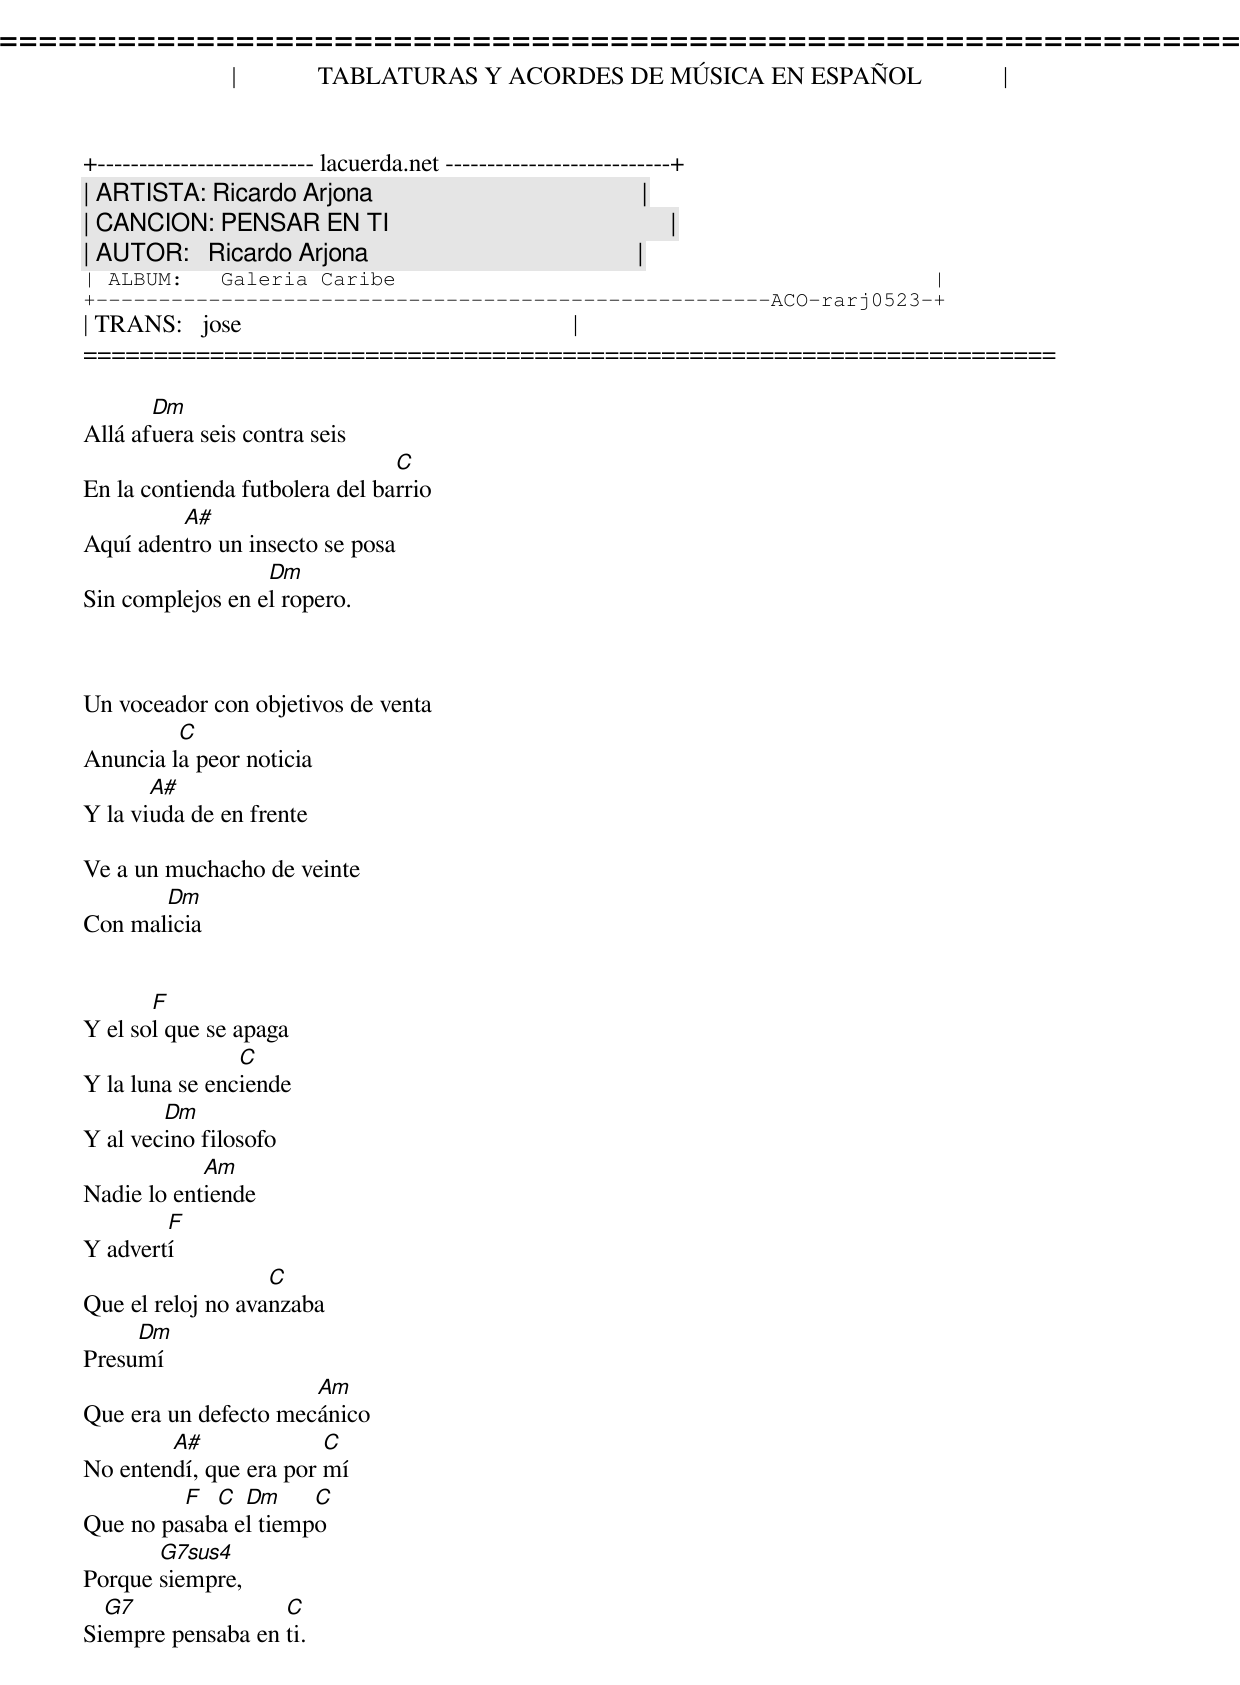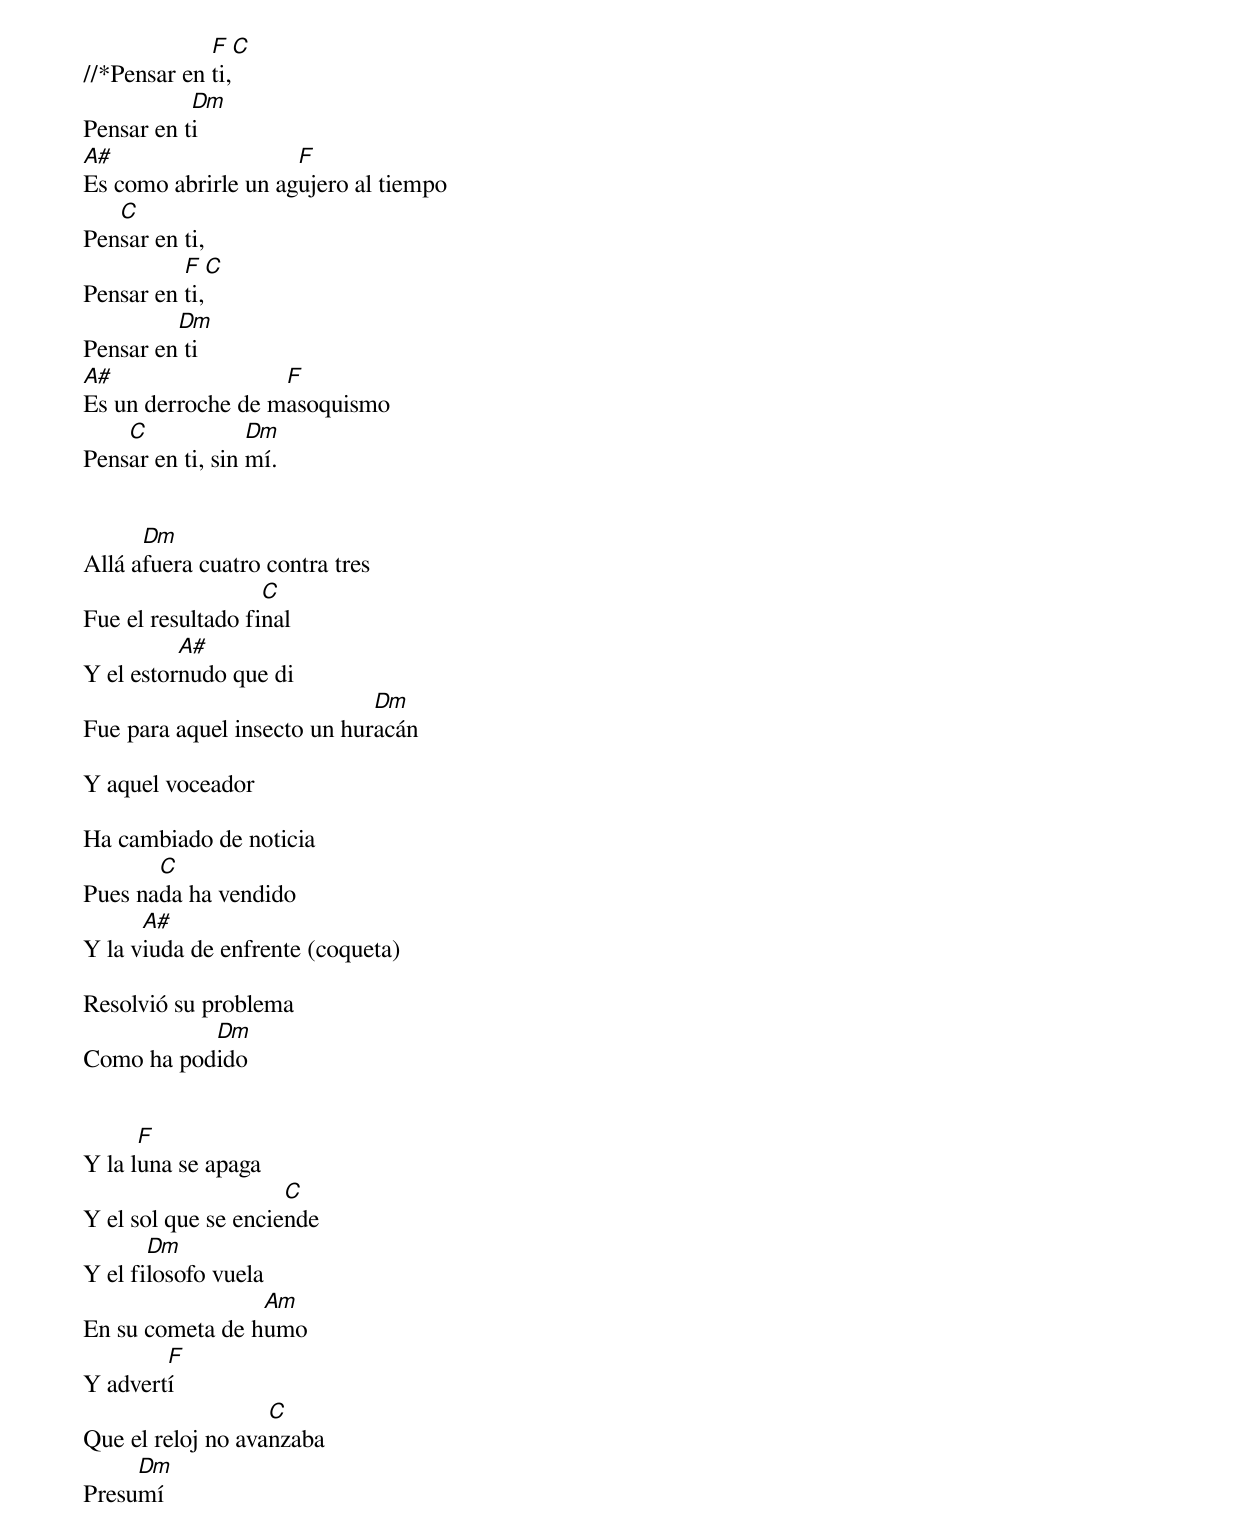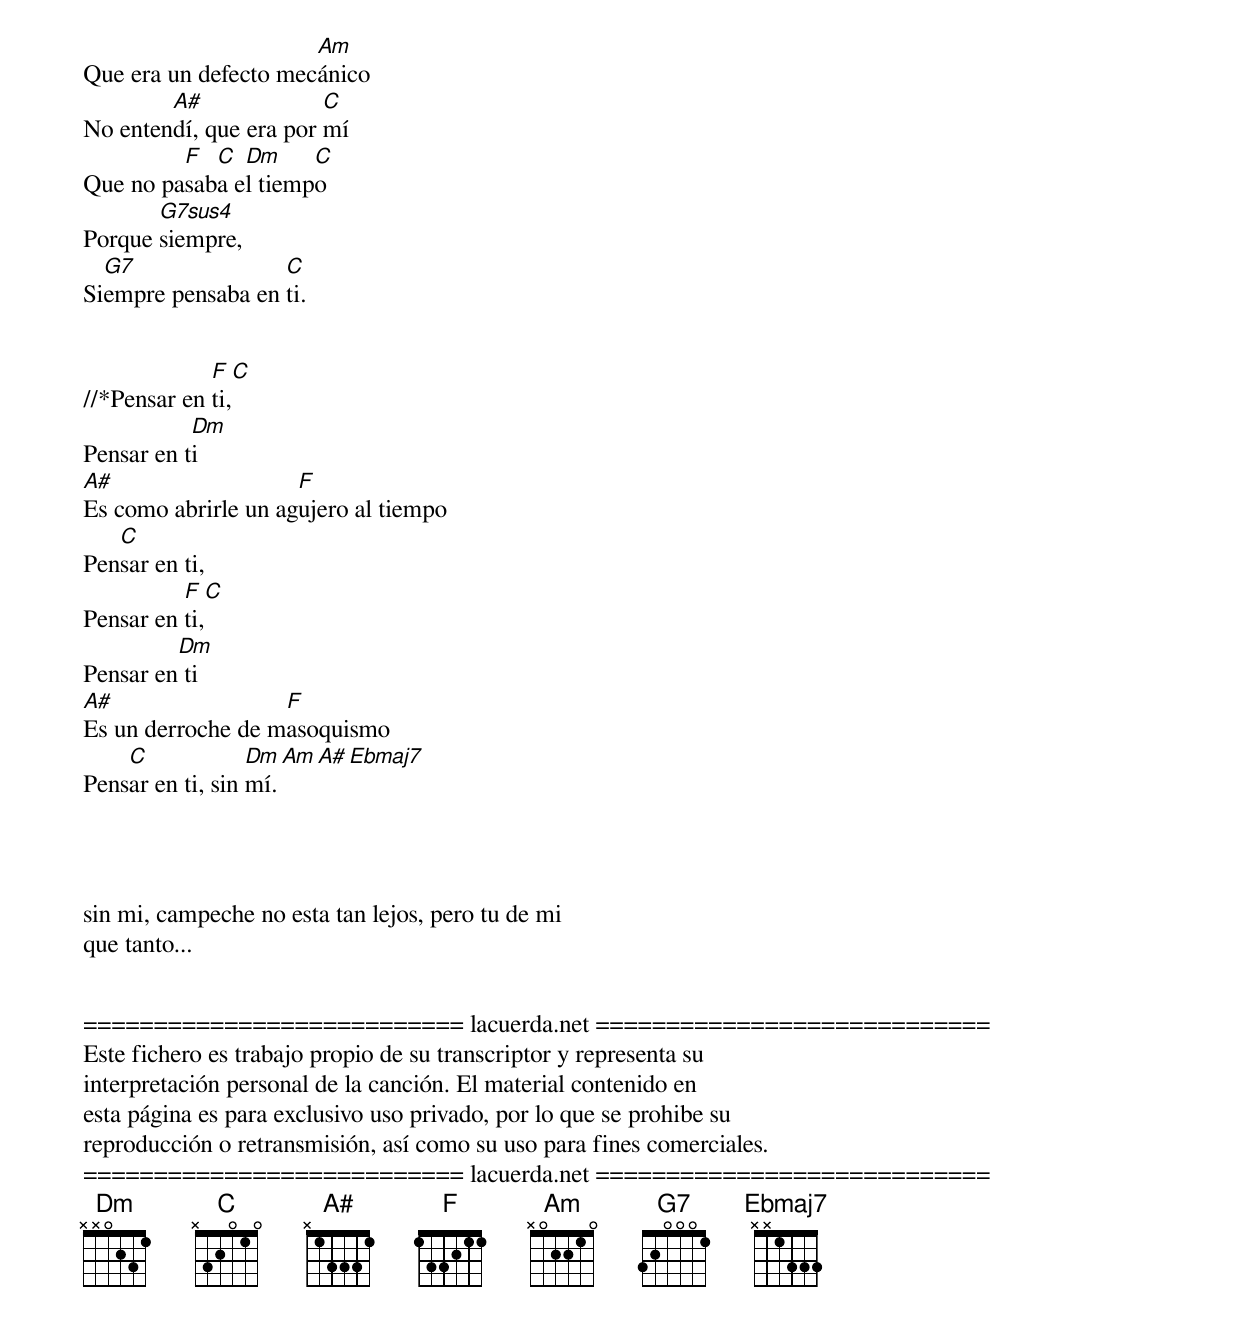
=====================================================================
|             TABLATURAS Y ACORDES DE MÚSICA EN ESPAÑOL             |
+-------------------------- lacuerda.net ---------------------------+
| ARTISTA: Ricardo Arjona                                           |
| CANCION: PENSAR EN TI                                             |
| AUTOR:   Ricardo Arjona                                           |
| ALBUM:   Galeria Caribe                                           |
+------------------------------------------------------ACO-rarj0523-+
| TRANS:   jose                                                     |
=====================================================================

       Dm
Allá afuera seis contra seis
                                C
En la contienda futbolera del barrio
         A#
Aquí adentro un insecto se posa
                  Dm
Sin complejos en el ropero.



Un voceador con objetivos de venta
         C
Anuncia la peor noticia
       A#
Y la viuda de en frente

Ve a un muchacho de veinte
       Dm
Con malicia


       F
Y el sol que se apaga
                C
Y la luna se enciende
        Dm
Y al vecino filosofo
            Am
Nadie lo entiende
        F
Y advertí
                   C
Que el reloj no avanzaba
     Dm
Presumí
                      Am
Que era un defecto mecánico
        A#              C
No entendí, que era por mí
         F  C  Dm     C
Que no pasaba el tiempo
       G7sus4
Porque siempre,
  G7               C
Siempre pensaba en ti.


             F     C
//*Pensar en ti,
           Dm
Pensar en ti
A#                   F
Es como abrirle un agujero al tiempo
   C
Pensar en ti,
          F     C
Pensar en ti,
         Dm
Pensar en ti
A#                 F
Es un derroche de masoquismo
    C             Dm
Pensar en ti, sin mí.


      Dm
Allá afuera cuatro contra tres
                   C
Fue el resultado final
          A#
Y el estornudo que di
                             Dm
Fue para aquel insecto un huracán

Y aquel voceador

Ha cambiado de noticia
       C
Pues nada ha vendido
      A#
Y la viuda de enfrente (coqueta)

Resolvió su problema
           Dm
Como ha podido


      F
Y la luna se apaga
                     C
Y el sol que se enciende
       Dm
Y el filosofo vuela
                 Am
En su cometa de humo
        F
Y advertí
                   C
Que el reloj no avanzaba
     Dm
Presumí
                      Am
Que era un defecto mecánico
        A#              C
No entendí, que era por mí
         F  C  Dm     C
Que no pasaba el tiempo
       G7sus4
Porque siempre,
  G7               C
Siempre pensaba en ti.


             F     C
//*Pensar en ti,
           Dm
Pensar en ti
A#                   F
Es como abrirle un agujero al tiempo
   C
Pensar en ti,
          F     C
Pensar en ti,
         Dm
Pensar en ti
A#                 F
Es un derroche de masoquismo
    C             Dm   Am  A#  Ebmaj7
Pensar en ti, sin mí.




sin mi, campeche no esta tan lejos, pero tu de mi
que tanto...


=========================== lacuerda.net ============================
Este fichero es trabajo propio de su transcriptor y representa su
interpretación personal de la canción. El material contenido en
esta página es para exclusivo uso privado, por lo que se prohibe su
reproducción o retransmisión, así como su uso para fines comerciales.
=========================== lacuerda.net ============================
